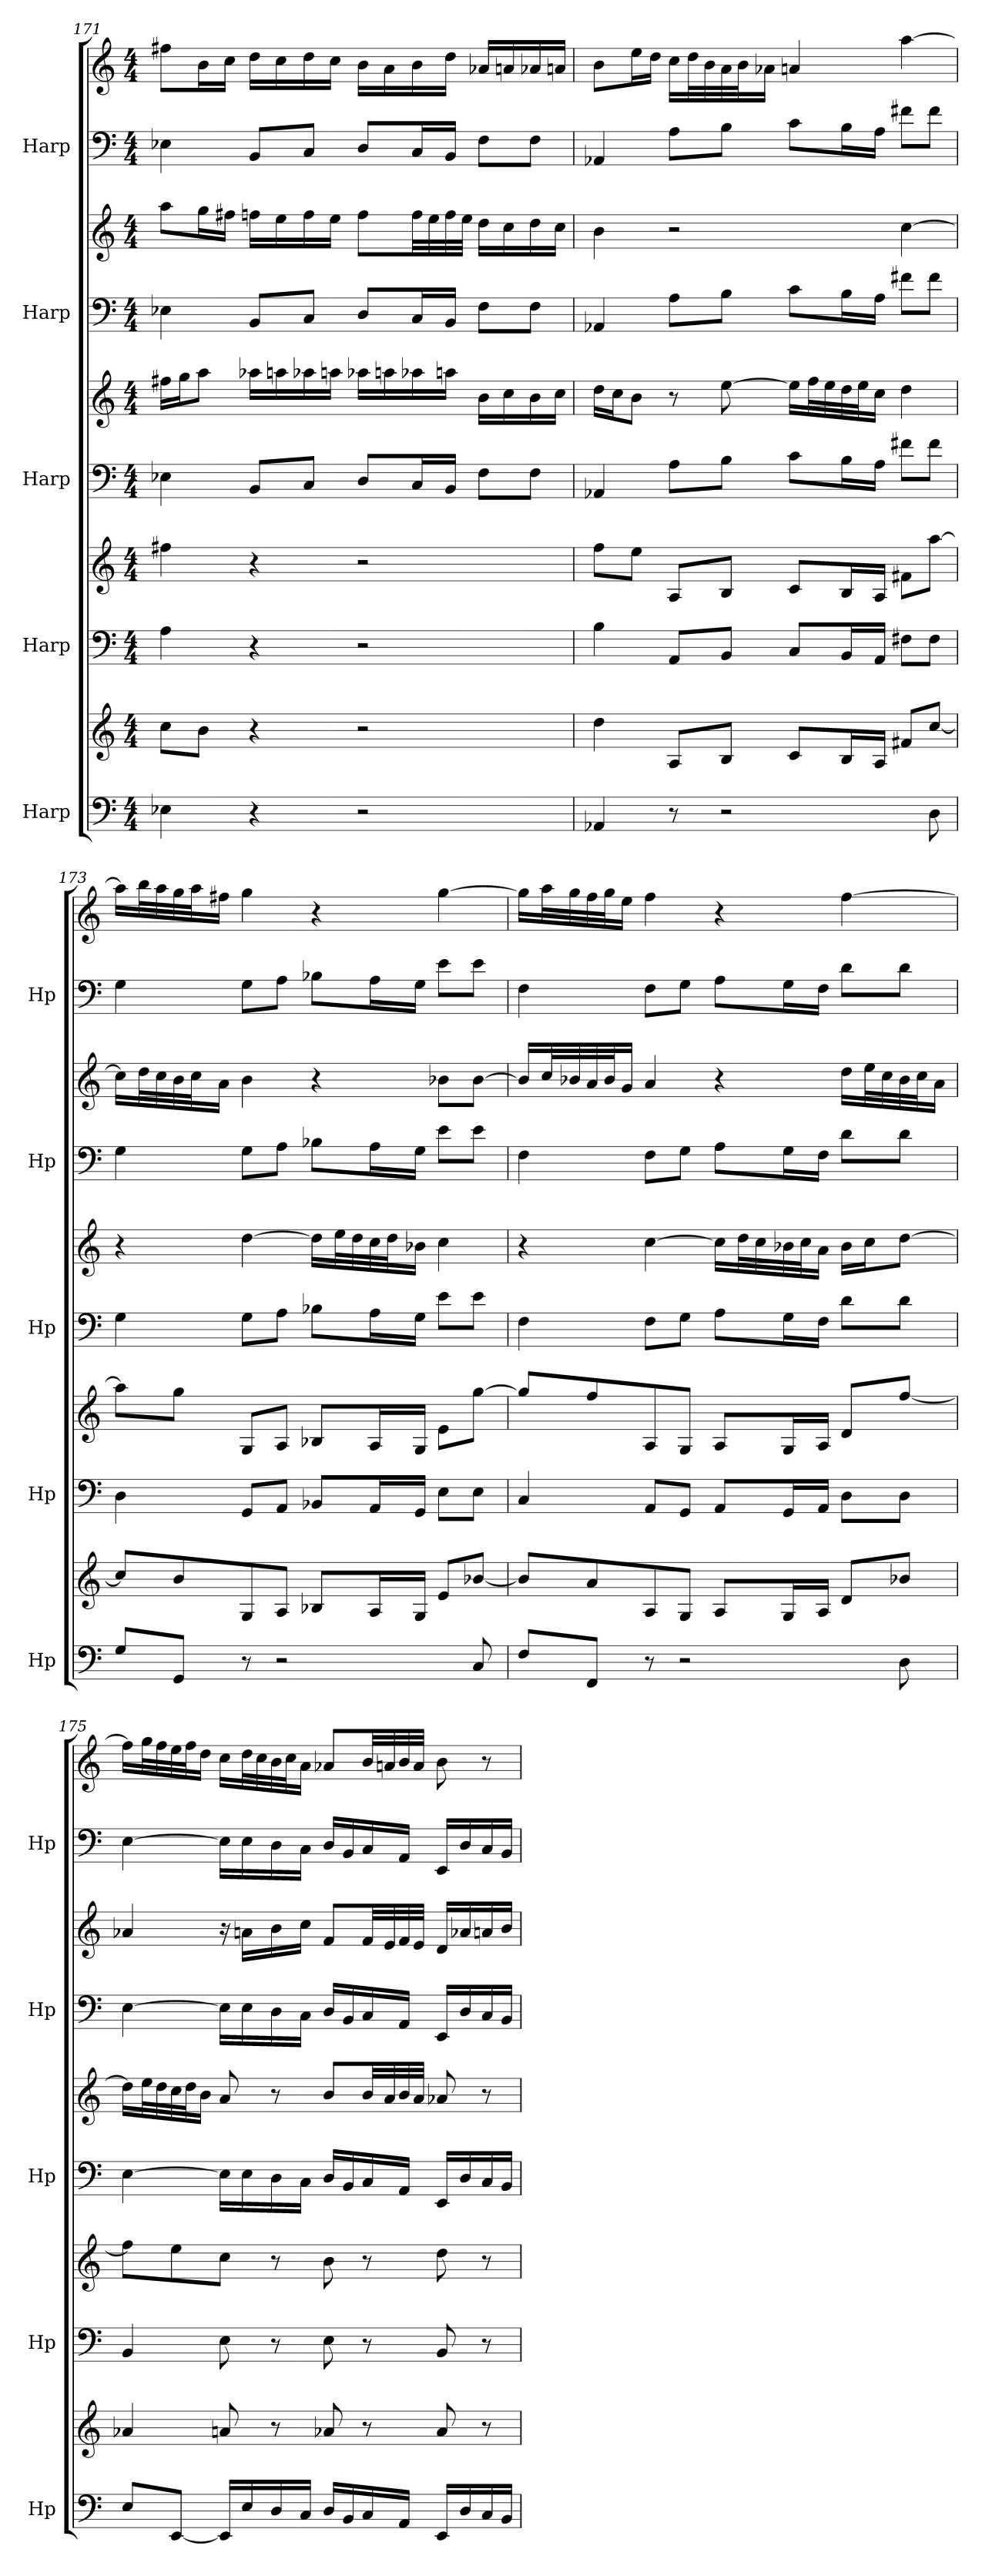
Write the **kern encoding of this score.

**kern	**kern	**kern	**kern	**kern	**kern	**kern	**kern	**kern	**kern
*part5	*part5	*part4	*part4	*part3	*part3	*part2	*part2	*part1	*part1
*staff10	*staff9	*staff8	*staff7	*staff6	*staff5	*staff4	*staff3	*staff2	*staff1
*I"Harp	*	*I"Harp	*	*I"Harp	*	*I"Harp	*	*I"Harp	*
*I'Hp	*	*I'Hp	*	*I'Hp	*	*I'Hp	*	*I'Hp	*
!!LO:PB:g=z
*clefF4	*clefG2	*clefF4	*clefG2	*clefF4	*clefG2	*clefF4	*clefG2	*clefF4	*clefG2
*k[]	*k[]	*k[]	*k[]	*k[]	*k[]	*k[]	*k[]	*k[]	*k[]
*M4/4	*M4/4	*M4/4	*M4/4	*M4/4	*M4/4	*M4/4	*M4/4	*M4/4	*M4/4
=171	=171	=171	=171	=171	=171	=171	=171	=171	=171
4E-X\	8cc\L	4A\	4ff#X\	4E-X\	16ff#X\LL	4E-X\	8aa\L	4E-X\	8ff#X\L
.	.	.	.	.	16gg\J	.	.	.	.
.	8b\J	.	.	.	8aa\J	.	16gg\L	.	16b\L
.	.	.	.	.	.	.	16ff#X\JJ	.	16cc\JJ
4r	4r	4r	4r	8BB/L	16aa-X\LL	8BB/L	16ffn\LL	8BB/L	16dd\LL
.	.	.	.	.	16aan\	.	16ee\	.	16cc\
.	.	.	.	8C/J	16aa-X\	8C/J	16ff\	8C/J	16dd\
.	.	.	.	.	16aan\JJ	.	16ee\JJ	.	16cc\JJ
2r	2r	2r	2r	8D/L	16aa-X\LL	8D/L	8ff\L	8D/L	16b\LL
.	.	.	.	.	16aan\	.	.	.	16a\
.	.	.	.	16C/L	16aa-X\	16C/L	32ff\LL	16C/L	16b\
.	.	.	.	.	.	.	32ee\	.	.
.	.	.	.	16BB/JJ	16aan\JJ	16BB/JJ	32ff\	16BB/JJ	16dd\JJ
.	.	.	.	.	.	.	32ee\JJJ	.	.
.	.	.	.	8F\L	16b\LL	8F\L	16dd\LL	8F\L	16a-X/LL
.	.	.	.	.	16cc\	.	16cc\	.	16an/
.	.	.	.	8F\J	16b\	8F\J	16dd\	8F\J	16a-X/
.	.	.	.	.	16cc\JJ	.	16cc\JJ	.	16an/JJ
!!LO:PB:g=z
=172	=172	=172	=172	=172	=172	=172	=172	=172	=172
4AA-X/	4dd\	4B\	8ff\L	4AA-X/	16dd\LL	4AA-X/	4b\	4AA-X/	8b\L
.	.	.	.	.	16cc\J	.	.	.	.
.	.	.	8ee\J	.	8b\J	.	.	.	16ee\L
.	.	.	.	.	.	.	.	.	16dd\JJ
8r	8A/L	8AA/L	8A/L	8A\L	8r	8A\L	2r	8A\L	16cc\LL
.	.	.	.	.	.	.	.	.	32dd\L
.	.	.	.	.	.	.	.	.	32b\
2r	8B/J	8BB/J	8B/J	8B\J	[8ee\	8B\J	.	8B\J	32a\
.	.	.	.	.	.	.	.	.	32b\J
.	.	.	.	.	.	.	.	.	16a-X\JJ
.	8c/L	8C/L	8c/L	8c\L	16ee\LL]	8c\L	.	8c\L	4an/
.	.	.	.	.	32ff\L	.	.	.	.
.	.	.	.	.	32ee\	.	.	.	.
.	16B/L	16BB/L	16B/L	16B\L	32dd\	16B\L	.	16B\L	.
.	.	.	.	.	32ee\J	.	.	.	.
.	16A/JJ	16AA/JJ	16A/JJ	16A\JJ	16cc\JJ	16A\JJ	.	16A\JJ	.
.	8f#X/L	8F#X\L	8f#X\L	8f#X\L	4dd\	8f#X\L	[4cc\	8f#X\L	[4aa\
8D\	[8cc/J	8F#\J	[8aa\J	8f#\J	.	8f#\J	.	8f#\J	.
=173	=173	=173	=173	=173	=173	=173	=173	=173	=173
8G/L	8cc/L]	4D\	8aa\L]	4G\	4r	4G\	16cc\LL]	4G\	16aa\LL]
.	.	.	.	.	.	.	32dd\L	.	32bb\L
.	.	.	.	.	.	.	32cc\	.	32aa\
8GG/J	8b/	.	8gg\J	.	.	.	32b\	.	32gg\
.	.	.	.	.	.	.	32cc\J	.	32aa\J
.	.	.	.	.	.	.	16a\JJ	.	16ff#X\JJ
8r	8G/	8GG/L	8G/L	8G\L	[4dd\	8G\L	4b\	8G\L	4gg\
2r	8A/J	8AA/J	8A/J	8A\J	.	8A\J	.	8A\J	.
.	8B-X/L	8BB-X/L	8B-X/L	8B-X\L	16dd\LL]	8B-X\L	4r	8B-X\L	4r
.	.	.	.	.	32ee\L	.	.	.	.
.	.	.	.	.	32dd\	.	.	.	.
.	16A/L	16AA/L	16A/L	16A\L	32cc\	16A\L	.	16A\L	.
.	.	.	.	.	32dd\J	.	.	.	.
.	16G/JJ	16GG/JJ	16G/JJ	16G\JJ	16b-X\JJ	16G\JJ	.	16G\JJ	.
.	8e/L	8E\L	8e\L	8e\L	4cc\	8e\L	8b-X\L	8e\L	[4gg\
8C/	[8b-X/J	8E\J	[8gg\J	8e\J	.	8e\J	[8b-\J	8e\J	.
!!LO:PB:g=z
=174	=174	=174	=174	=174	=174	=174	=174	=174	=174
8F/L	8b-/L]	4C/	8gg/L]	4F\	4r	4F\	16b-/LL]	4F\	16gg\LL]
.	.	.	.	.	.	.	32cc/L	.	32aa\L
.	.	.	.	.	.	.	32b-X/	.	32gg\
8FF/J	8a/	.	8ff/	.	.	.	32a/	.	32ff\
.	.	.	.	.	.	.	32b-/J	.	32gg\J
.	.	.	.	.	.	.	16g/JJ	.	16ee\JJ
8r	8A/	8AA/L	8A/	8F\L	[4cc\	8F\L	4a/	8F\L	4ff\
2r	8G/J	8GG/J	8G/J	8G\J	.	8G\J	.	8G\J	.
.	8A/L	8AA/L	8A/L	8A\L	16cc\LL]	8A\L	4r	8A\L	4r
.	.	.	.	.	32dd\L	.	.	.	.
.	.	.	.	.	32cc\	.	.	.	.
.	16G/L	16GG/L	16G/L	16G\L	32b-X\	16G\L	.	16G\L	.
.	.	.	.	.	32cc\J	.	.	.	.
.	16A/JJ	16AA/JJ	16A/JJ	16F\JJ	16a\JJ	16F\JJ	.	16F\JJ	.
.	8d/L	8D\L	8d/L	8d\L	16b-\LL	8d\L	16dd\LL	8d\L	[4ff\
.	.	.	.	.	16cc\J	.	32ee\L	.	.
.	.	.	.	.	.	.	32cc\	.	.
8D\	8b-X/J	8D\J	[8ff/J	8d\J	[8dd\J	8d\J	32b-\	8d\J	.
.	.	.	.	.	.	.	32cc\J	.	.
.	.	.	.	.	.	.	16a\JJ	.	.
=175	=175	=175	=175	=175	=175	=175	=175	=175	=175
8E/L	4a-X/	4BB/	8ff\L]	[4E\	16dd\LL]	[4E\	4a-X/	[4E\	16ff\LL]
.	.	.	.	.	32ee\L	.	.	.	32gg\L
.	.	.	.	.	32dd\	.	.	.	32ff\
[8EE/J	.	.	8ee\	.	32cc\	.	.	.	32ee\
.	.	.	.	.	32dd\J	.	.	.	32ff\J
.	.	.	.	.	16b\JJ	.	.	.	16dd\JJ
16EE/LL]	8an/	8E\	8cc\J	16E\LL]	8a/	16E\LL]	16r	16E\LL]	16cc\LL
16E/	.	.	.	16E\	.	16E\	16an\LL	16E\	32dd\L
.	.	.	.	.	.	.	.	.	32cc\
16D/	8r	8r	8r	16D\	8r	16D\	16b\	16D\	32b\
.	.	.	.	.	.	.	.	.	32cc\J
16C/JJ	.	.	.	16C\JJ	.	16C\JJ	16cc\JJ	16C\JJ	16a\JJ
16D/LL	8a-X/	8E\	8b\	16D/LL	8b/L	16D/LL	8f/L	16D/LL	8a-X/L
16BB/	.	.	.	16BB/	.	16BB/	.	16BB/	.
16C/	8r	8r	8r	16C/	32b/LL	16C/	32f/LL	16C/	32b/LL
.	.	.	.	.	32a/	.	32e/	.	32an/
16AA/JJ	.	.	.	16AA/JJ	32b/	16AA/JJ	32f/	16AA/JJ	32b/
.	.	.	.	.	32a/JJJ	.	32e/JJJ	.	32a/JJJ
16EE/LL	8a-/	8BB/	8dd\	16EE/LL	8a-X/	16EE/LL	16d/LL	16EE/LL	8b\
16D/	.	.	.	16D/	.	16D/	16a-X/	16D/	.
16C/	8r	8r	8r	16C/	8r	16C/	16an/	16C/	8r
16BB/JJ	.	.	.	16BB/JJ	.	16BB/JJ	16b/JJ	16BB/JJ	.
=	=	=	=	=	=	=	=	=	=
*-	*-	*-	*-	*-	*-	*-	*-	*-	*-
